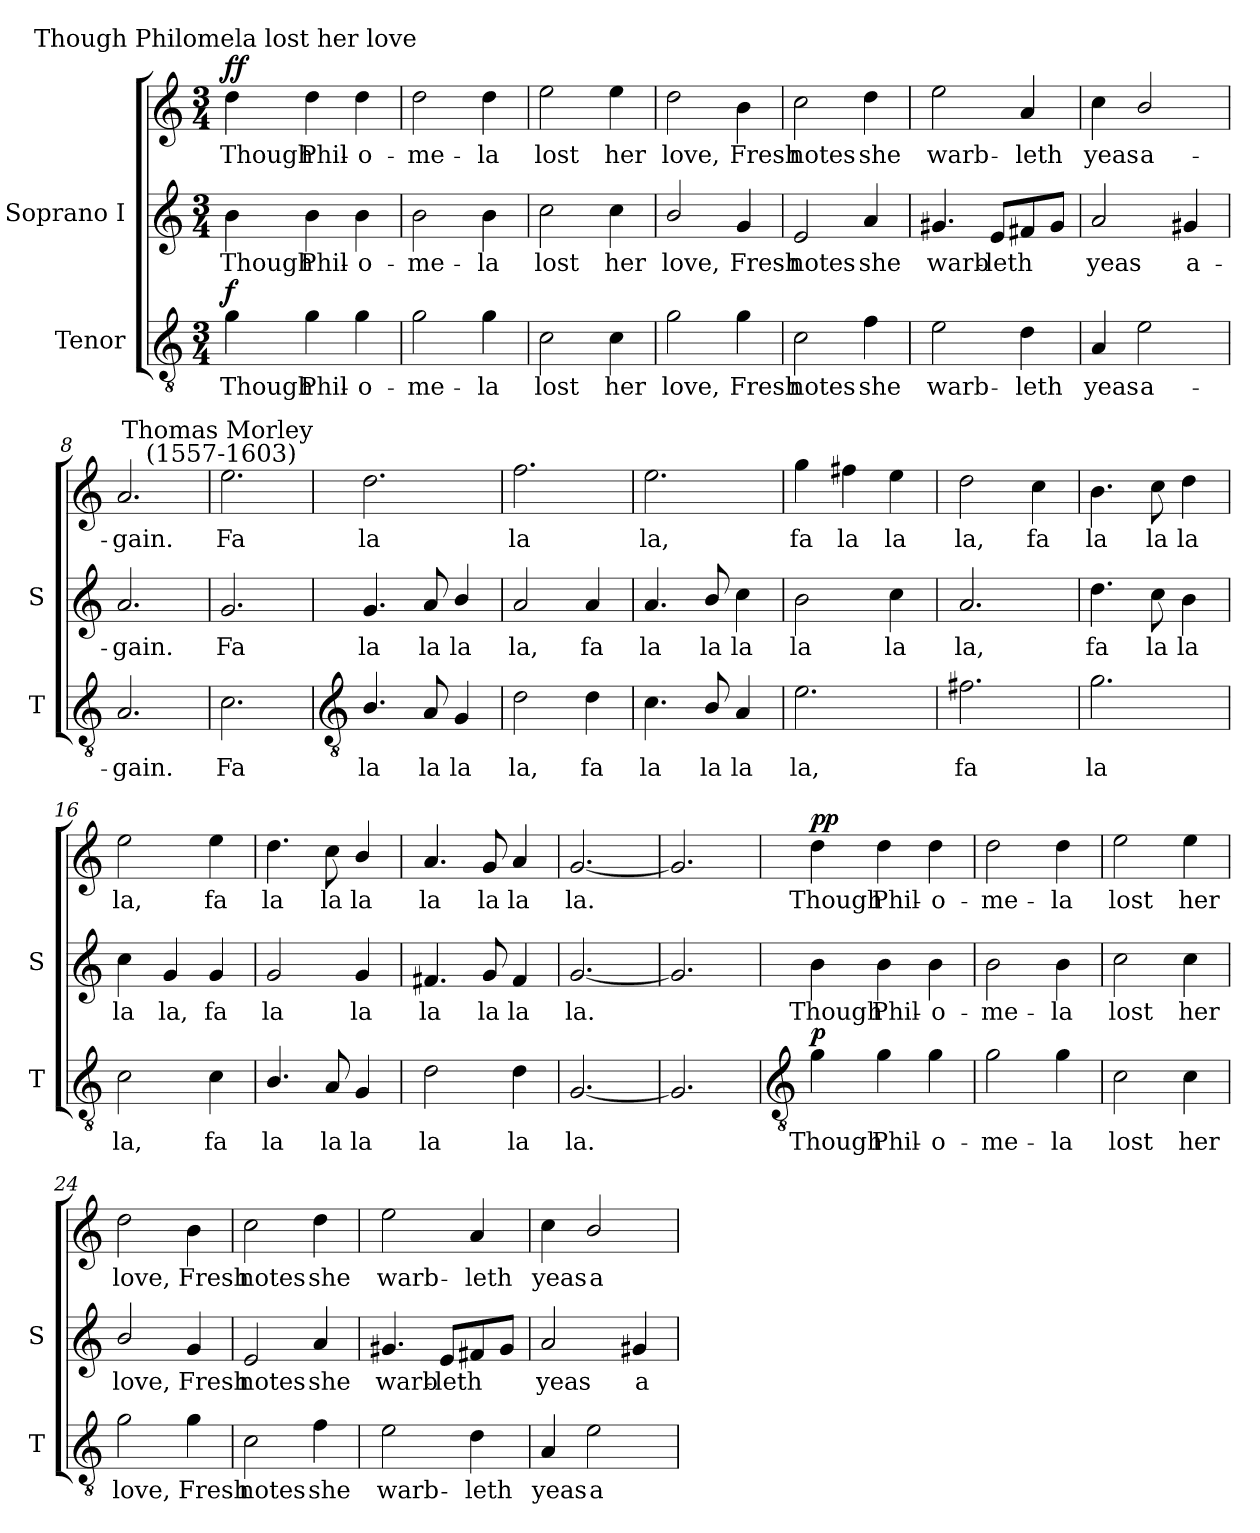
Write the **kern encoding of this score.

**kern	**text	**dynam	**kern	**text	**kern	**text	**dynam
*part2	*part2	*part2	*part1	*part1	*part1	*part1	*part1
*staff3	*staff3	*staff3	*staff2	*staff2	*staff1	*staff1	*staff1/2
*I"Tenor	*	*	*I"Soprano I	*	*	*	*
*I'T	*	*	*I'S	*	*	*	*
*clefGv2	*	*	*clefG2	*	*clefG2	*	*
*k[]	*	*	*k[]	*	*k[]	*	*
*C:	*	*	*C:	*	*C:	*	*
*M3/4	*	*	*M3/4	*	*M3/4	*	*
=1	=1	=1	=1	=1	=1	=1	=1
!	!	!	!	!	!LO:TX:a:cj:t=Though Philomela lost her love	!	!
!	!LO:LY:b	!LO:DY:b	!	!LO:LY:b	!	!LO:LY:b	!LO:DY:b=2
!	!	!	!	!	!	!	!LO:DY:n=1:b
4g	Though	f	4b	-Though	4dd	Though	f f
!	!LO:LY:b	!	!	!LO:LY:b	!	!LO:LY:b	!
4g	Phil-	.	4b	Phil-	4dd	Phil-	.
!	!LO:LY:b	!	!	!LO:LY:b	!	!LO:LY:b	!
4g	-o-	.	4b	-o-	4dd	-o-	.
=2	=2	=2	=2	=2	=2	=2	=2
!	!LO:LY:b	!	!	!LO:LY:b	!	!LO:LY:b	!
2g	-me-	.	2b	me-	2dd	-me-	.
!	!LO:LY:b	!	!	!LO:LY:b	!	!LO:LY:b	!
4g	-la	.	4b	-la	4dd	-la	.
=3	=3	=3	=3	=3	=3	=3	=3
!	!LO:LY:b	!	!	!LO:LY:b	!	!LO:LY:b	!
2c	lost	.	2cc	lost	2ee	lost	.
!	!LO:LY:b	!	!	!LO:LY:b	!	!LO:LY:b	!
4c	her	.	4cc	her	4ee	her	.
=4	=4	=4	=4	=4	=4	=4	=4
!	!LO:LY:b	!	!	!LO:LY:b	!	!LO:LY:b	!
2g	love,	.	2b/	love,	2dd	love,	.
!	!LO:LY:b	!	!	!LO:LY:b	!	!LO:LY:b	!
4g	Fresh	.	4g	Fresh	4b	Fresh	.
=5	=5	=5	=5	=5	=5	=5	=5
!	!LO:LY:b	!	!	!LO:LY:b	!	!LO:LY:b	!
2c	notes	.	2e	notes	2cc	notes	.
!	!LO:LY:b	!	!	!LO:LY:b	!	!LO:LY:b	!
4f	she	.	4a	she	4dd	she	.
=6	=6	=6	=6	=6	=6	=6	=6
!	!LO:LY:b	!	!	!LO:LY:b	!	!LO:LY:b	!
2e	warb-	.	4.g#X	warb-	2ee	warb-	.
!	!	!	!	!LO:LY:b	!	!	!
.	.	.	8eL	-leth	.	.	.
!	!LO:LY:b	!	!	!	!	!LO:LY:b	!
4d	-leth	.	8f#X	.	4a	-leth	.
.	.	.	8g#J	.	.	.	.
=7	=7	=7	=7	=7	=7	=7	=7
!	!LO:LY:b	!	!	!LO:LY:b	!	!LO:LY:b	!
4A	yeas	.	2a	-yeas	4cc	yeas	.
!	!LO:LY:b	!	!	!	!	!LO:LY:b	!
2e	a-	.	.	.	2b/	a-	.
!	!	!	!	!LO:LY:b	!	!	!
.	.	.	4g#X	a-	.	.	.
=8	=8	=8	=8	=8	=8	=8	=8
!	!LO:LY:b	!	!	!LO:LY:b	!	!LO:LY:b	!
2.A	-gain.	.	2.a	gain.	2.a	-gain.	.
=9	=9	=9	=9	=9	=9	=9	=9
!	!	!	!	!	!LO:TX:a:cj:t=Thomas Morley \n(1557-1603)	!	!
!	!LO:LY:b	!	!	!LO:LY:b	!	!LO:LY:b	!
2.c	Fa	.	2.g	Fa	2.ee	Fa	.
!!LO:LB:g=z
=10	=10	=10	=10	=10	=10	=10	=10
*clefGv2	*	*	*	*	*	*	*
!	!LO:LY:b	!	!	!LO:LY:b	!	!LO:LY:b	!
4.B/	la	.	4.g	la	2.dd	la	.
!	!LO:LY:b	!	!	!LO:LY:b	!	!	!
8A	la	.	8a	la	.	.	.
!	!LO:LY:b	!	!	!LO:LY:b	!	!	!
4G	la	.	4b/	la	.	.	.
=11	=11	=11	=11	=11	=11	=11	=11
!	!LO:LY:b	!	!	!LO:LY:b	!	!LO:LY:b	!
2d	la,	.	2a	la,	2.ff	la	.
!	!LO:LY:b	!	!	!LO:LY:b	!	!	!
4d	fa	.	4a	fa	.	.	.
=12	=12	=12	=12	=12	=12	=12	=12
!	!LO:LY:b	!	!	!LO:LY:b	!	!LO:LY:b	!
4.c	la	.	4.a	la	2.ee	la,	.
!	!LO:LY:b	!	!	!LO:LY:b	!	!	!
8B/	la	.	8b/	la	.	.	.
!	!LO:LY:b	!	!	!LO:LY:b	!	!	!
4A	la	.	4cc	la	.	.	.
=13	=13	=13	=13	=13	=13	=13	=13
!	!LO:LY:b	!	!	!LO:LY:b	!	!LO:LY:b	!
2.e	la,	.	2b	la	4gg	fa	.
!	!	!	!	!	!	!LO:LY:b	!
.	.	.	.	.	4ff#X	la	.
!	!	!	!	!LO:LY:b	!	!LO:LY:b	!
.	.	.	4cc	la	4ee	la	.
=14	=14	=14	=14	=14	=14	=14	=14
!	!LO:LY:b	!	!	!LO:LY:b	!	!LO:LY:b	!
2.f#X	fa	.	2.a	la,	2dd	la,	.
!	!	!	!	!	!	!LO:LY:b	!
.	.	.	.	.	4cc	fa	.
=15	=15	=15	=15	=15	=15	=15	=15
!	!LO:LY:b	!	!	!LO:LY:b	!	!LO:LY:b	!
2.g	la	.	4.dd	fa	4.b	la	.
!	!	!	!	!LO:LY:b	!	!LO:LY:b	!
.	.	.	8cc	la	8cc	la	.
!	!	!	!	!LO:LY:b	!	!LO:LY:b	!
.	.	.	4b	la	4dd	la	.
=16	=16	=16	=16	=16	=16	=16	=16
!	!LO:LY:b	!	!	!LO:LY:b	!	!LO:LY:b	!
2c	la,	.	4cc	la	2ee	la,	.
!	!	!	!	!LO:LY:b	!	!	!
.	.	.	4g	la,	.	.	.
!	!LO:LY:b	!	!	!LO:LY:b	!	!LO:LY:b	!
4c	fa	.	4g	fa	4ee	fa	.
=17	=17	=17	=17	=17	=17	=17	=17
!	!LO:LY:b	!	!	!LO:LY:b	!	!LO:LY:b	!
4.B/	la	.	2g	la	4.dd	la	.
!	!LO:LY:b	!	!	!	!	!LO:LY:b	!
8A	la	.	.	.	8cc	la	.
!	!LO:LY:b	!	!	!LO:LY:b	!	!LO:LY:b	!
4G	la	.	4g	la	4b/	la	.
=18	=18	=18	=18	=18	=18	=18	=18
!	!LO:LY:b	!	!	!LO:LY:b	!	!LO:LY:b	!
2d	la	.	4.f#X	la	4.a	la	.
!	!	!	!	!LO:LY:b	!	!LO:LY:b	!
.	.	.	8g	la	8g	la	.
!	!LO:LY:b	!	!	!LO:LY:b	!	!LO:LY:b	!
4d	la	.	4f#	la	4a	la	.
=19	=19	=19	=19	=19	=19	=19	=19
!	!LO:LY:b	!	!	!LO:LY:b	!	!LO:LY:b	!
[2.G	la.	.	[2.g	la.	[2.g	la.	.
=20	=20	=20	=20	=20	=20	=20	=20
2.G]	.	.	2.g]	.	2.g]	.	.
!!LO:LB:g=z
=21	=21	=21	=21	=21	=21	=21	=21
*clefGv2	*	*	*	*	*	*	*
!	!LO:LY:b	!LO:DY:b	!	!LO:LY:b	!	!LO:LY:b	!LO:DY:b=2
!	!	!	!	!	!	!	!LO:DY:n=1:b
4g	Though	p	4b	-Though	4dd	Though	p p
!	!LO:LY:b	!	!	!LO:LY:b	!	!LO:LY:b	!
4g	Phil-	.	4b	Phil-	4dd	Phil-	.
!	!LO:LY:b	!	!	!LO:LY:b	!	!LO:LY:b	!
4g	-o-	.	4b	-o-	4dd	-o-	.
=22	=22	=22	=22	=22	=22	=22	=22
!	!LO:LY:b	!	!	!LO:LY:b	!	!LO:LY:b	!
2g	-me-	.	2b	me-	2dd	-me-	.
!	!LO:LY:b	!	!	!LO:LY:b	!	!LO:LY:b	!
4g	-la	.	4b	-la	4dd	-la	.
=23	=23	=23	=23	=23	=23	=23	=23
!	!LO:LY:b	!	!	!LO:LY:b	!	!LO:LY:b	!
2c	lost	.	2cc	lost	2ee	lost	.
!	!LO:LY:b	!	!	!LO:LY:b	!	!LO:LY:b	!
4c	her	.	4cc	her	4ee	her	.
=24	=24	=24	=24	=24	=24	=24	=24
!	!LO:LY:b	!	!	!LO:LY:b	!	!LO:LY:b	!
2g	love,	.	2b/	love,	2dd	love,	.
!	!LO:LY:b	!	!	!LO:LY:b	!	!LO:LY:b	!
4g	Fresh	.	4g	Fresh	4b	Fresh	.
=25	=25	=25	=25	=25	=25	=25	=25
!	!LO:LY:b	!	!	!LO:LY:b	!	!LO:LY:b	!
2c	notes	.	2e	notes	2cc	notes	.
!	!LO:LY:b	!	!	!LO:LY:b	!	!LO:LY:b	!
4f	she	.	4a	she	4dd	she	.
=26	=26	=26	=26	=26	=26	=26	=26
!	!LO:LY:b	!	!	!LO:LY:b	!	!LO:LY:b	!
2e	warb-	.	4.g#X	warb-	2ee	warb-	.
!	!	!	!	!LO:LY:b	!	!	!
.	.	.	8eL	-leth	.	.	.
!	!LO:LY:b	!	!	!	!	!LO:LY:b	!
4d	-leth	.	8f#X	.	4a	-leth	.
.	.	.	8g#J	.	.	.	.
=27	=27	=27	=27	=27	=27	=27	=27
!	!LO:LY:b	!	!	!LO:LY:b	!	!LO:LY:b	!
4A	yeas	.	2a	-yeas	4cc	yeas	.
!	!LO:LY:b	!	!	!	!	!LO:LY:b	!
2e	a-	.	.	.	2b/	a-	.
!	!	!	!	!LO:LY:b	!	!	!
.	.	.	4g#X	a-	.	.	.
=	=	=	=	=	=	=	=
*-	*-	*-	*-	*-	*-	*-	*-
